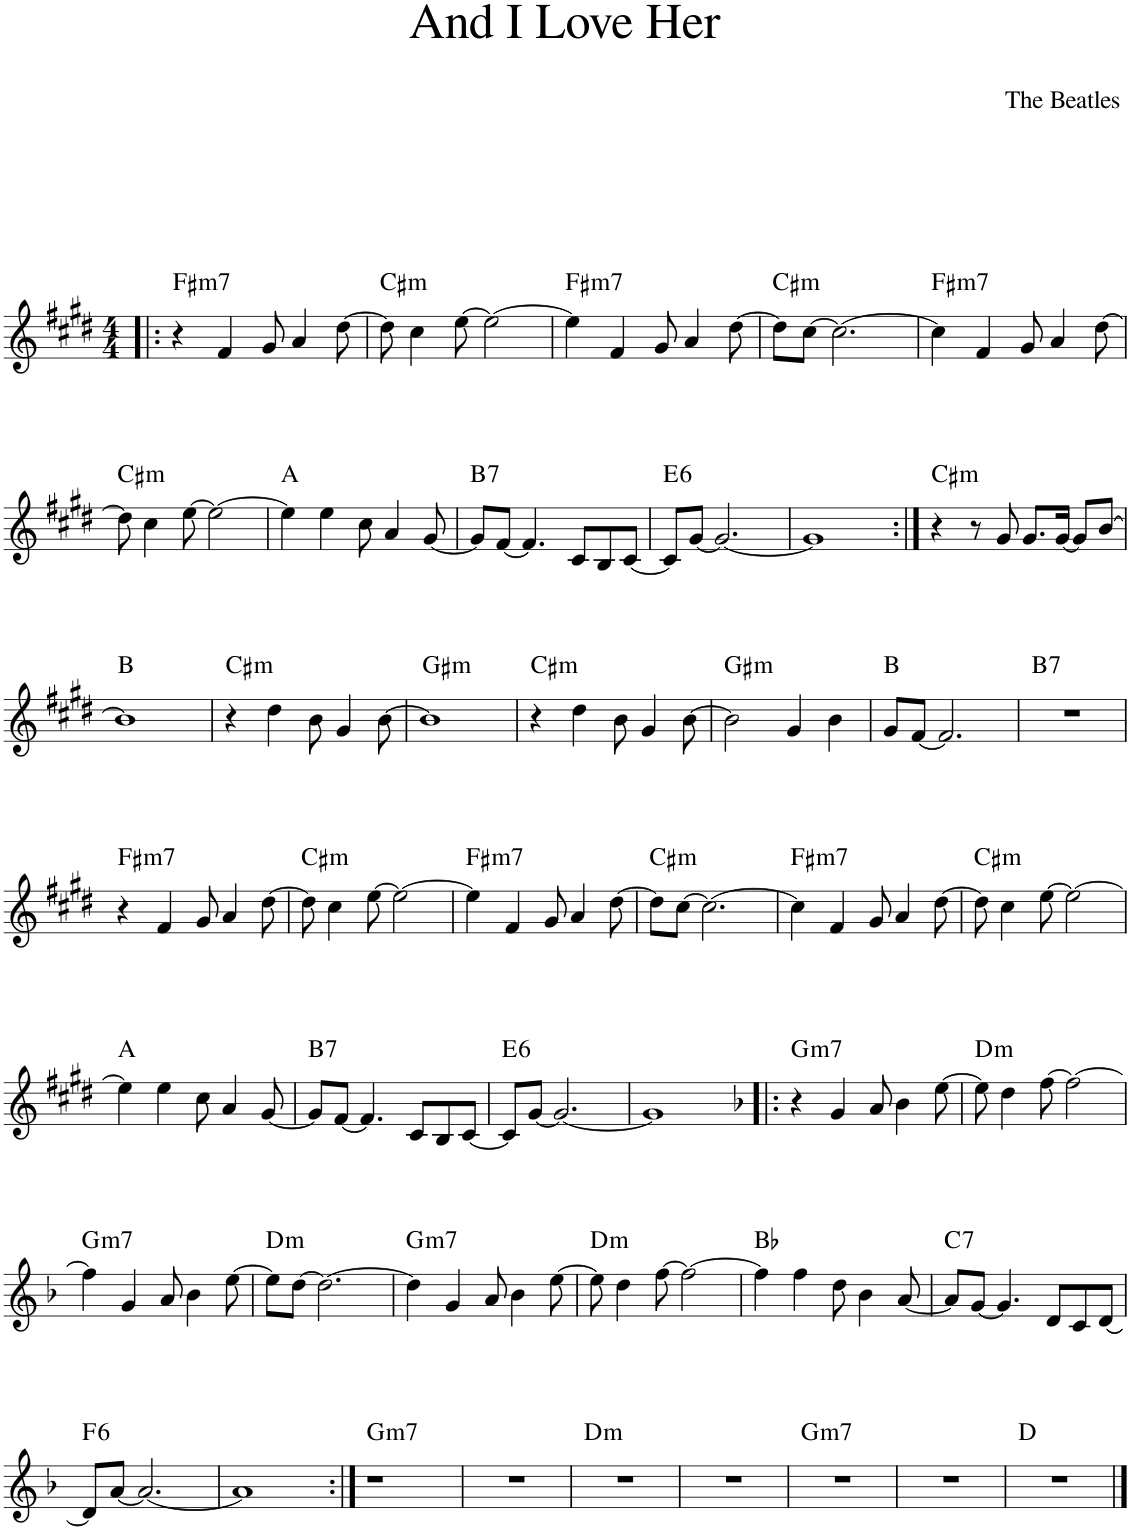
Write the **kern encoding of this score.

**kern	**harte
*part1	*part1
*staff1	*
*I"Piano	*
*I'Pno.	*
*clefG2	*
*k[f#c#g#d#]	*
*M4/4	*
=1!|:	=1!|:
!	!LO:H:kt=m7
4r	F#:min7
4f#/	.
8g#/	.
4a/	.
[8dd#\	.
=2	=2
!	!LO:H:kt=m
8dd#\]	C#:min
4cc#\	.
[8ee\	.
2ee\_	.
=3	=3
!	!LO:H:kt=m7
4ee\]	F#:min7
4f#/	.
8g#/	.
4a/	.
[8dd#\	.
=4	=4
!	!LO:H:kt=m
8dd#\L]	C#:min
[8cc#\J	.
2.cc#\_	.
=5	=5
!	!LO:H:kt=m7
4cc#\]	F#:min7
4f#/	.
8g#/	.
4a/	.
[8dd#\	.
!!LO:LB:g=z
=6	=6
!	!LO:H:kt=m
8dd#\]	C#:min
4cc#\	.
[8ee\	.
2ee\_	.
=7	=7
4ee\]	A:maj
4ee\	.
8cc#\	.
4a/	.
[8g#/	.
=8	=8
!	!LO:H:kt=7
8g#/L]	B:7
[8f#/J	.
4.f#/]	.
8c#/L	.
8B/	.
[8c#/J	.
=9	=9
!	!LO:H:kt=6
8c#/L]	E:maj6
[8g#/J	.
2.g#/_	.
=10	=10
1g#]	.
=11:|!	=11:|!
!	!LO:H:kt=m
4r	C#:min
8r	.
8g#/	.
8.g#/L	.
[16g#/Jk	.
8g#/L]	.
[8b/J	.
!!LO:LB:g=z
=12	=12
1b]	B:maj
=13	=13
!	!LO:H:kt=m
4r	C#:min
4dd#\	.
8b\	.
4g#/	.
[8b\	.
=14	=14
!	!LO:H:kt=m
1b]	G#:min
=15	=15
!	!LO:H:kt=m
4r	C#:min
4dd#\	.
8b\	.
4g#/	.
[8b\	.
=16	=16
!	!LO:H:kt=m
2b\]	G#:min
4g#/	.
4b\	.
=17	=17
8g#/L	B:maj
[8f#/J	.
2.f#/]	.
=18	=18
!	!LO:H:kt=7
1r	B:7
!!LO:LB:g=z
=19	=19
!	!LO:H:kt=m7
4r	F#:min7
4f#/	.
8g#/	.
4a/	.
[8dd#\	.
=20	=20
!	!LO:H:kt=m
8dd#\]	C#:min
4cc#\	.
[8ee\	.
2ee\_	.
=21	=21
!	!LO:H:kt=m7
4ee\]	F#:min7
4f#/	.
8g#/	.
4a/	.
[8dd#\	.
=22	=22
!	!LO:H:kt=m
8dd#\L]	C#:min
[8cc#\J	.
2.cc#\_	.
=23	=23
!	!LO:H:kt=m7
4cc#\]	F#:min7
4f#/	.
8g#/	.
4a/	.
[8dd#\	.
=24	=24
!	!LO:H:kt=m
8dd#\]	C#:min
4cc#\	.
[8ee\	.
2ee\_	.
!!LO:LB:g=z
=25	=25
4ee\]	A:maj
4ee\	.
8cc#\	.
4a/	.
[8g#/	.
=26	=26
!	!LO:H:kt=7
8g#/L]	B:7
[8f#/J	.
4.f#/]	.
8c#/L	.
8B/	.
[8c#/J	.
=27	=27
!	!LO:H:kt=6
8c#/L]	E:maj6
[8g#/J	.
2.g#/_	.
=28	=28
1g#]	.
=29!|:	=29!|:
*k[b-]	*
!	!LO:H:kt=m7
4r	G:min7
4g/	.
8a/	.
4b-\	.
[8ee\	.
=30	=30
!	!LO:H:kt=m
8ee\]	D:min
4dd\	.
[8ff\	.
2ff\_	.
!!LO:LB:g=z
=31	=31
!	!LO:H:kt=m7
4ff\]	G:min7
4g/	.
8a/	.
4b-\	.
[8ee\	.
=32	=32
!	!LO:H:kt=m
8ee\L]	D:min
[8dd\J	.
2.dd\_	.
=33	=33
!	!LO:H:kt=m7
4dd\]	G:min7
4g/	.
8a/	.
4b-\	.
[8ee\	.
=34	=34
!	!LO:H:kt=m
8ee\]	D:min
4dd\	.
[8ff\	.
2ff\_	.
=35	=35
4ff\]	Bb:maj
4ff\	.
8dd\	.
4b-\	.
[8a/	.
=36	=36
!	!LO:H:kt=7
8a/L]	C:7
[8g/J	.
4.g/]	.
8d/L	.
8c/	.
[8d/J	.
!!LO:LB:g=z
=37	=37
!	!LO:H:kt=6
8d/L]	F:maj6
[8a/J	.
2.a/_	.
=38	=38
1a]	.
=39:|!	=39:|!
!	!LO:H:kt=m7
1r	G:min7
=40	=40
1r	.
=41	=41
!	!LO:H:kt=m
1r	D:min
=42	=42
1r	.
=43	=43
!	!LO:H:kt=m7
1r	G:min7
=44	=44
1r	.
=45	=45
1r	D:maj
==	==
*-	*-
